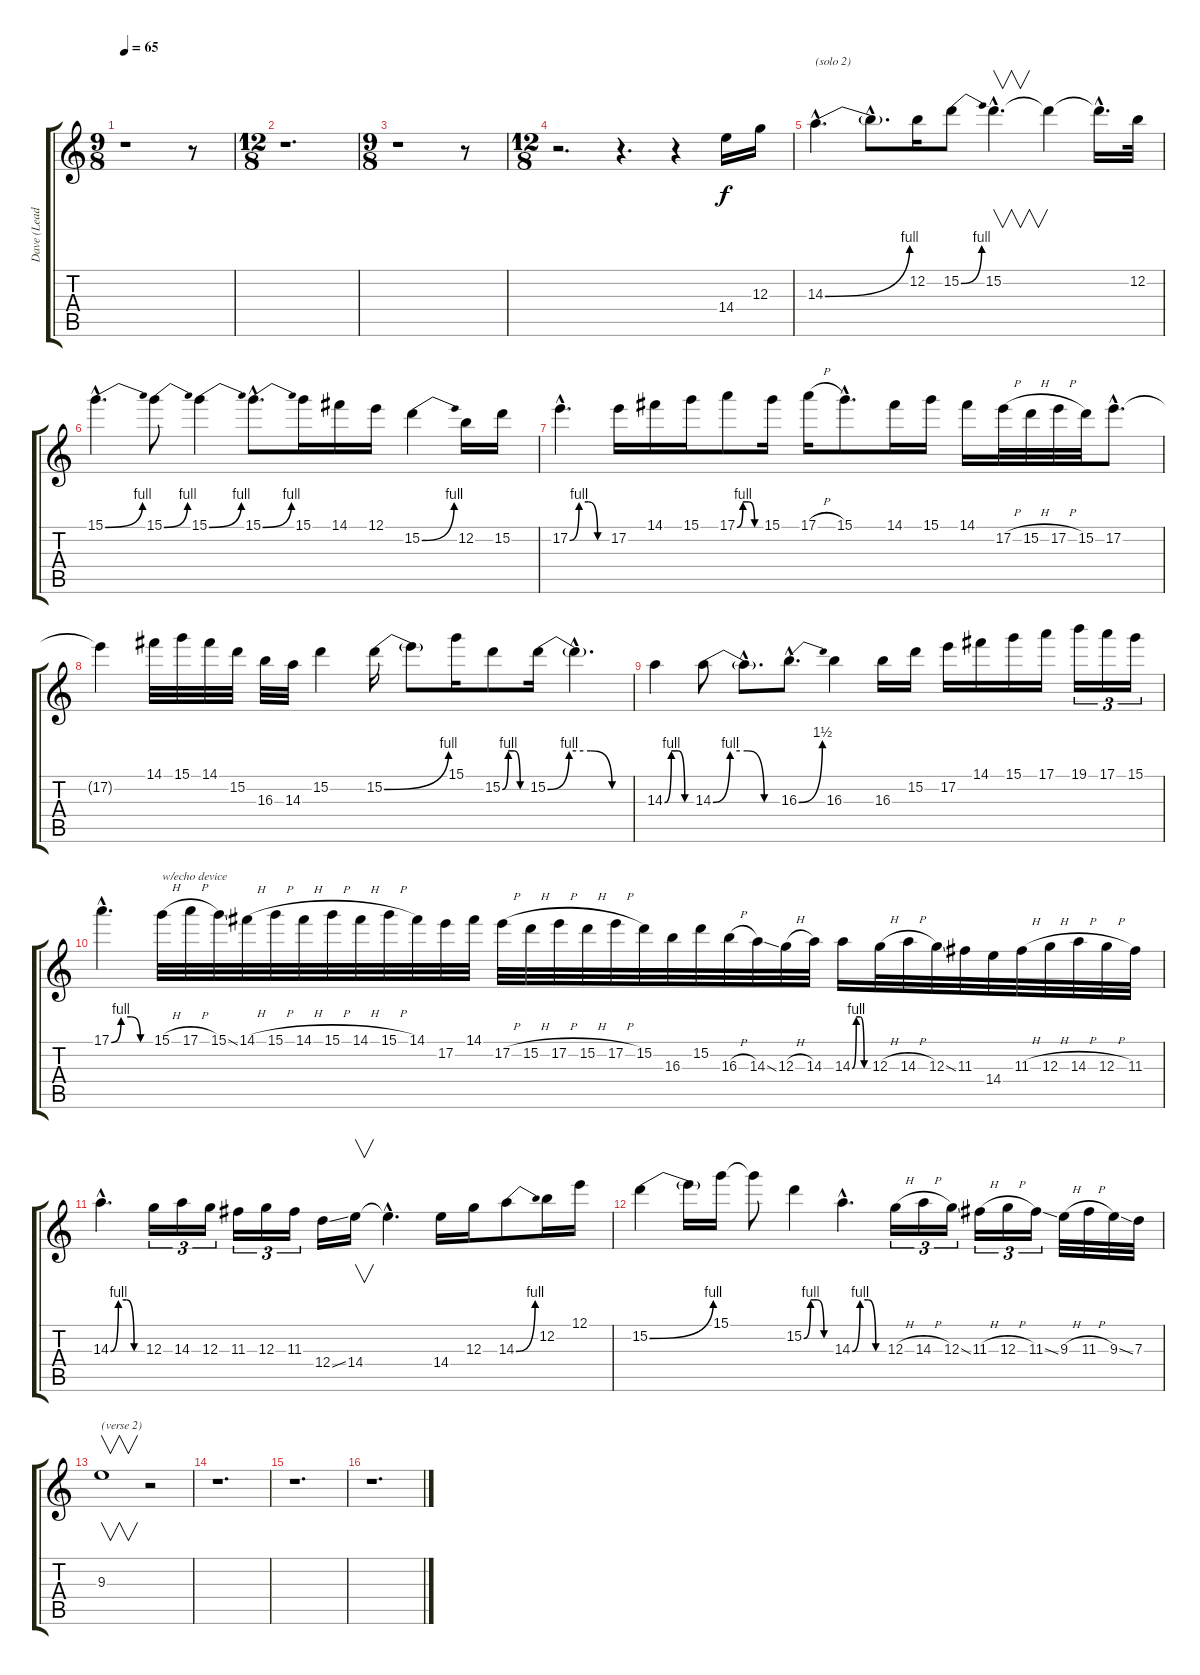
\track ("Dave (Lead Guitar)" "Dave (Lead") {instrument distortionguitar}
\staff {score tabs}
\tuning (E4 B3 G3 D3 A2 E2) {hide}
\ts (9 8)
\tempo 65
\clef g2
\ks c
r.1{dy f} r.8 |
\ts (12 8)
r.1{d} |
\ts (9 8)
r.1 r.8 |
\ts (12 8)
r.2{d} r.4{d} r.4 14.4.16 12.3.16 |
14.3{be (bend 0 0 60 4) hac}.4{d txt "(solo 2)"} 14.3{hac t}.8{d} 12.2.16 15.2{be (bend 0 0 60 4)}.8 15.2{hac}.4{v d} 15.2{t}.4 15.2{hac t}.16{d} 12.2.32 |
15.1{be (bend 0 0 60 4) hac}.4{d} 15.1{be (bend 0 0 60 4)}.8 15.1{be (bend 0 0 60 4)}.4 15.1{be (bend 0 0 60 4) hac}.8{d} 15.1.16 14.1.16 12.1.16 15.2{be (bend 0 0 60 4)}.4 12.2.16 15.2.16 |
17.2{be (custom 0 0 15 4 30 4 45 0 60 0) hac}.4{d} 17.2.16 14.1.16 15.1.16 17.1{be (custom 0 0 15 4 30 4 45 0 60 0)}.8 15.1.16 17.1{h}.16 15.1{hac}.8{d} 14.1.16 15.1.16 14.1.16 17.2{h}.32 15.2{h}.32 17.2{h}.32 15.2.32 17.2{hac}.8{d} |
17.2{t}.4 14.1.32 15.1.32 14.1.32 15.2.32 16.3.32 14.3.32 15.2.4 15.2{be (bend 0 0 60 4)}.16 15.2{t}.8 15.1.16 15.2{be (custom 0 0 15 4 30 4 45 0 60 0)}.8 15.2{be (custom 0 0 15 4 30 4 45 0 60 0)}.16 15.2{hac t}.4{d} |
14.3{be (custom 0 0 15 4 30 4 45 0 60 0)}.4 14.3{be (custom 0 0 15 4 30 4 45 0 60 0)}.8 14.3{hac t}.8{d} 16.3{be (bend 0 0 60 6) hac}.8{d} 16.3.4 16.3.16 15.2.16 17.2.16 14.1.16 15.1.16 17.1.16 19.1.16{tu (3 2)} 17.1.16{tu (3 2)} 15.1.16{tu (3 2)} |
17.1{be (custom 0 0 15 4 30 4 45 0 60 0) hac}.4{d} 15.1{h}.32{txt "w/echo device"} 17.1{h}.32 15.1{ss}.32 14.1{h}.32 15.1{h}.32 14.1{h}.32 15.1{h}.32 14.1{h}.32 15.1{h}.32 14.1.32 17.2.32 14.1.32 17.2{h}.32 15.2{h}.32 17.2{h}.32 15.2{h}.32 17.2{h}.32 15.2.32 16.3.32 15.2.32 16.3{h}.32 14.3{ss}.32 12.3{h}.32 14.3.32 14.3{be (custom 0 0 15 4 30 4 45 0 60 0)}.16 12.3{h}.32 14.3{h}.32 12.3{ss}.32 11.3.32 14.4.32 11.3{h}.32 12.3{h}.32 14.3{h}.32 12.3{h}.32 11.3.32 |
14.3{be (custom 0 0 15 4 30 4 45 0 60 0) hac}.4{d} 12.3.16{tu (3 2)} 14.3.16{tu (3 2)} 12.3.16{tu (3 2)} 11.3.16{tu (3 2)} 12.3.16{tu (3 2)} 11.3.16{tu (3 2)} 12.4{ss}.16 14.4.16{v} 14.4{hac t}.4{d} 14.4.16 12.3.16 14.3{be (bend 0 0 60 4)}.8 12.2.16 12.1.16 |
15.2{be (bend 0 0 60 4)}.4 15.2{t}.16 15.1.16 15.1{t}.8 15.2{be (custom 0 0 15 4 30 4 45 0 60 0)}.4 14.3{be (custom 0 0 15 4 30 4 45 0 60 0) hac}.4{d} 12.3{h}.16{tu (3 2)} 14.3{h}.16{tu (3 2)} 12.3{ss}.16{tu (3 2)} 11.3{h}.16{tu (3 2)} 12.3{h}.16{tu (3 2)} 11.3{ss}.16{tu (3 2)} 9.3{h}.32 11.3{h}.32 9.3{ss}.32 7.3.32 |
9.3.1{v txt "(verse 2)"} r.2 |
r.1{d} |
r.1{d} |
r.1{d}
